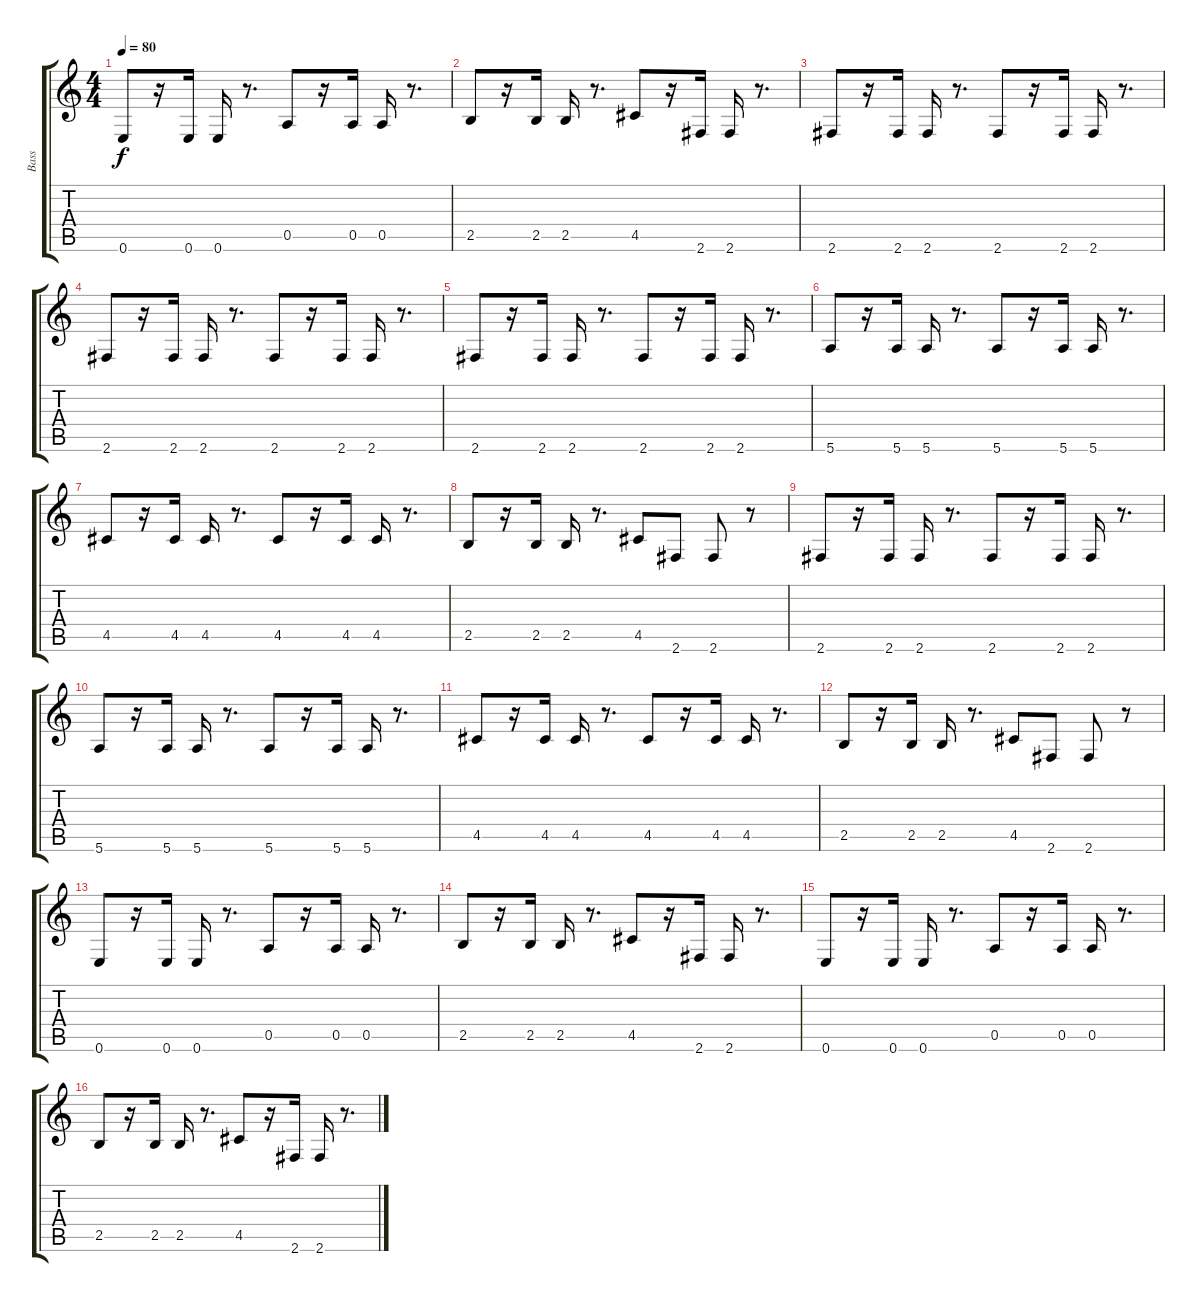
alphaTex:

\track ("Bass" "Bass") {instrument electricbasspick}
\staff {score tabs}
\tuning (E4 B3 G3 D3 A2 E2) {hide}
\ts (4 4)
\tempo 80
\clef g2
\ks c
0.6.8{dy f} r.16 0.6.16 0.6.16 r.8{d} 0.5.8 r.16 0.5.16 0.5.16 r.8{d} |
2.5.8 r.16 2.5.16 2.5.16 r.8{d} 4.5.8 r.16 2.6.16 2.6.16 r.8{d} |
2.6.8 r.16 2.6.16 2.6.16 r.8{d} 2.6.8 r.16 2.6.16 2.6.16 r.8{d} |
2.6.8 r.16 2.6.16 2.6.16 r.8{d} 2.6.8 r.16 2.6.16 2.6.16 r.8{d} |
2.6.8 r.16 2.6.16 2.6.16 r.8{d} 2.6.8 r.16 2.6.16 2.6.16 r.8{d} |
5.6.8 r.16 5.6.16 5.6.16 r.8{d} 5.6.8 r.16 5.6.16 5.6.16 r.8{d} |
4.5.8 r.16 4.5.16 4.5.16 r.8{d} 4.5.8 r.16 4.5.16 4.5.16 r.8{d} |
2.5.8 r.16 2.5.16 2.5.16 r.8{d} 4.5.8 2.6.8 2.6.8 r.8 |
2.6.8 r.16 2.6.16 2.6.16 r.8{d} 2.6.8 r.16 2.6.16 2.6.16 r.8{d} |
5.6.8 r.16 5.6.16 5.6.16 r.8{d} 5.6.8 r.16 5.6.16 5.6.16 r.8{d} |
4.5.8 r.16 4.5.16 4.5.16 r.8{d} 4.5.8 r.16 4.5.16 4.5.16 r.8{d} |
2.5.8 r.16 2.5.16 2.5.16 r.8{d} 4.5.8 2.6.8 2.6.8 r.8 |
0.6.8 r.16 0.6.16 0.6.16 r.8{d} 0.5.8 r.16 0.5.16 0.5.16 r.8{d} |
2.5.8 r.16 2.5.16 2.5.16 r.8{d} 4.5.8 r.16 2.6.16 2.6.16 r.8{d} |
0.6.8 r.16 0.6.16 0.6.16 r.8{d} 0.5.8 r.16 0.5.16 0.5.16 r.8{d} |
2.5.8 r.16 2.5.16 2.5.16 r.8{d} 4.5.8 r.16 2.6.16 2.6.16 r.8{d}
